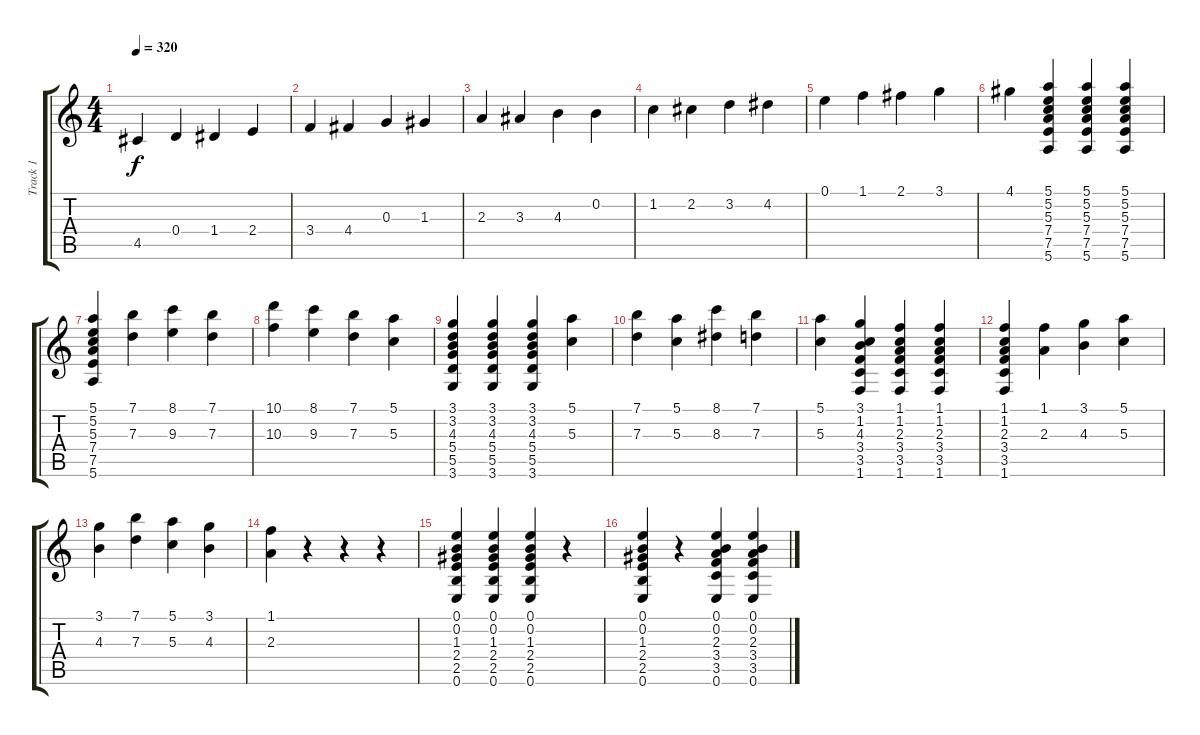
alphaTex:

\track ("Track 1" "Track 1") {instrument acousticguitarnylon}
\staff {score tabs}
\tuning (E4 B3 G3 D3 A2 E2) {hide}
\ts (4 4)
\tempo 320
\clef g2
\ks c
4.5.4{dy f} 0.4.4 1.4.4 2.4.4 |
3.4.4 4.4.4 0.3.4 1.3.4 |
2.3.4 3.3.4 4.3.4 0.2.4 |
1.2.4 2.2.4 3.2.4 4.2.4 |
0.1.4 1.1.4 2.1.4 3.1.4 |
4.1.4 (5.1 5.2 5.3 7.4 7.5 5.6).4 (5.1 5.2 5.3 7.4 7.5 5.6).4 (5.1 5.2 5.3 7.4 7.5 5.6).4 |
(5.1 5.2 5.3 7.4 7.5 5.6).4 (7.1 7.3).4 (8.1 9.3).4 (7.1 7.3).4 |
(10.1 10.3).4 (8.1 9.3).4 (7.1 7.3).4 (5.1 5.3).4 |
(3.1 3.2 4.3 5.4 5.5 3.6).4 (3.1 3.2 4.3 5.4 5.5 3.6).4 (3.1 3.2 4.3 5.4 5.5 3.6).4 (5.1 5.3).4 |
(7.1 7.3).4 (5.1 5.3).4 (8.1 8.3).4 (7.1 7.3).4 |
(5.1 5.3).4 (3.1 1.2 4.3 3.4 3.5 1.6).4 (1.1 1.2 2.3 3.4 3.5 1.6).4 (1.1 1.2 2.3 3.4 3.5 1.6).4 |
(1.1 1.2 2.3 3.4 3.5 1.6).4 (1.1 2.3).4 (3.1 4.3).4 (5.1 5.3).4 |
(3.1 4.3).4 (7.1 7.3).4 (5.1 5.3).4 (3.1 4.3).4 |
(1.1 2.3).4 r.4 r.4 r.4 |
(0.1 0.2 1.3 2.4 2.5 0.6).4 (0.1 0.2 1.3 2.4 2.5 0.6).4 (0.1 0.2 1.3 2.4 2.5 0.6).4 r.4 |
(0.1 0.2 1.3 2.4 2.5 0.6).4 r.4 (0.1 0.2 2.3 3.4 3.5 0.6).4 (0.1 0.2 2.3 3.4 3.5 0.6).4
